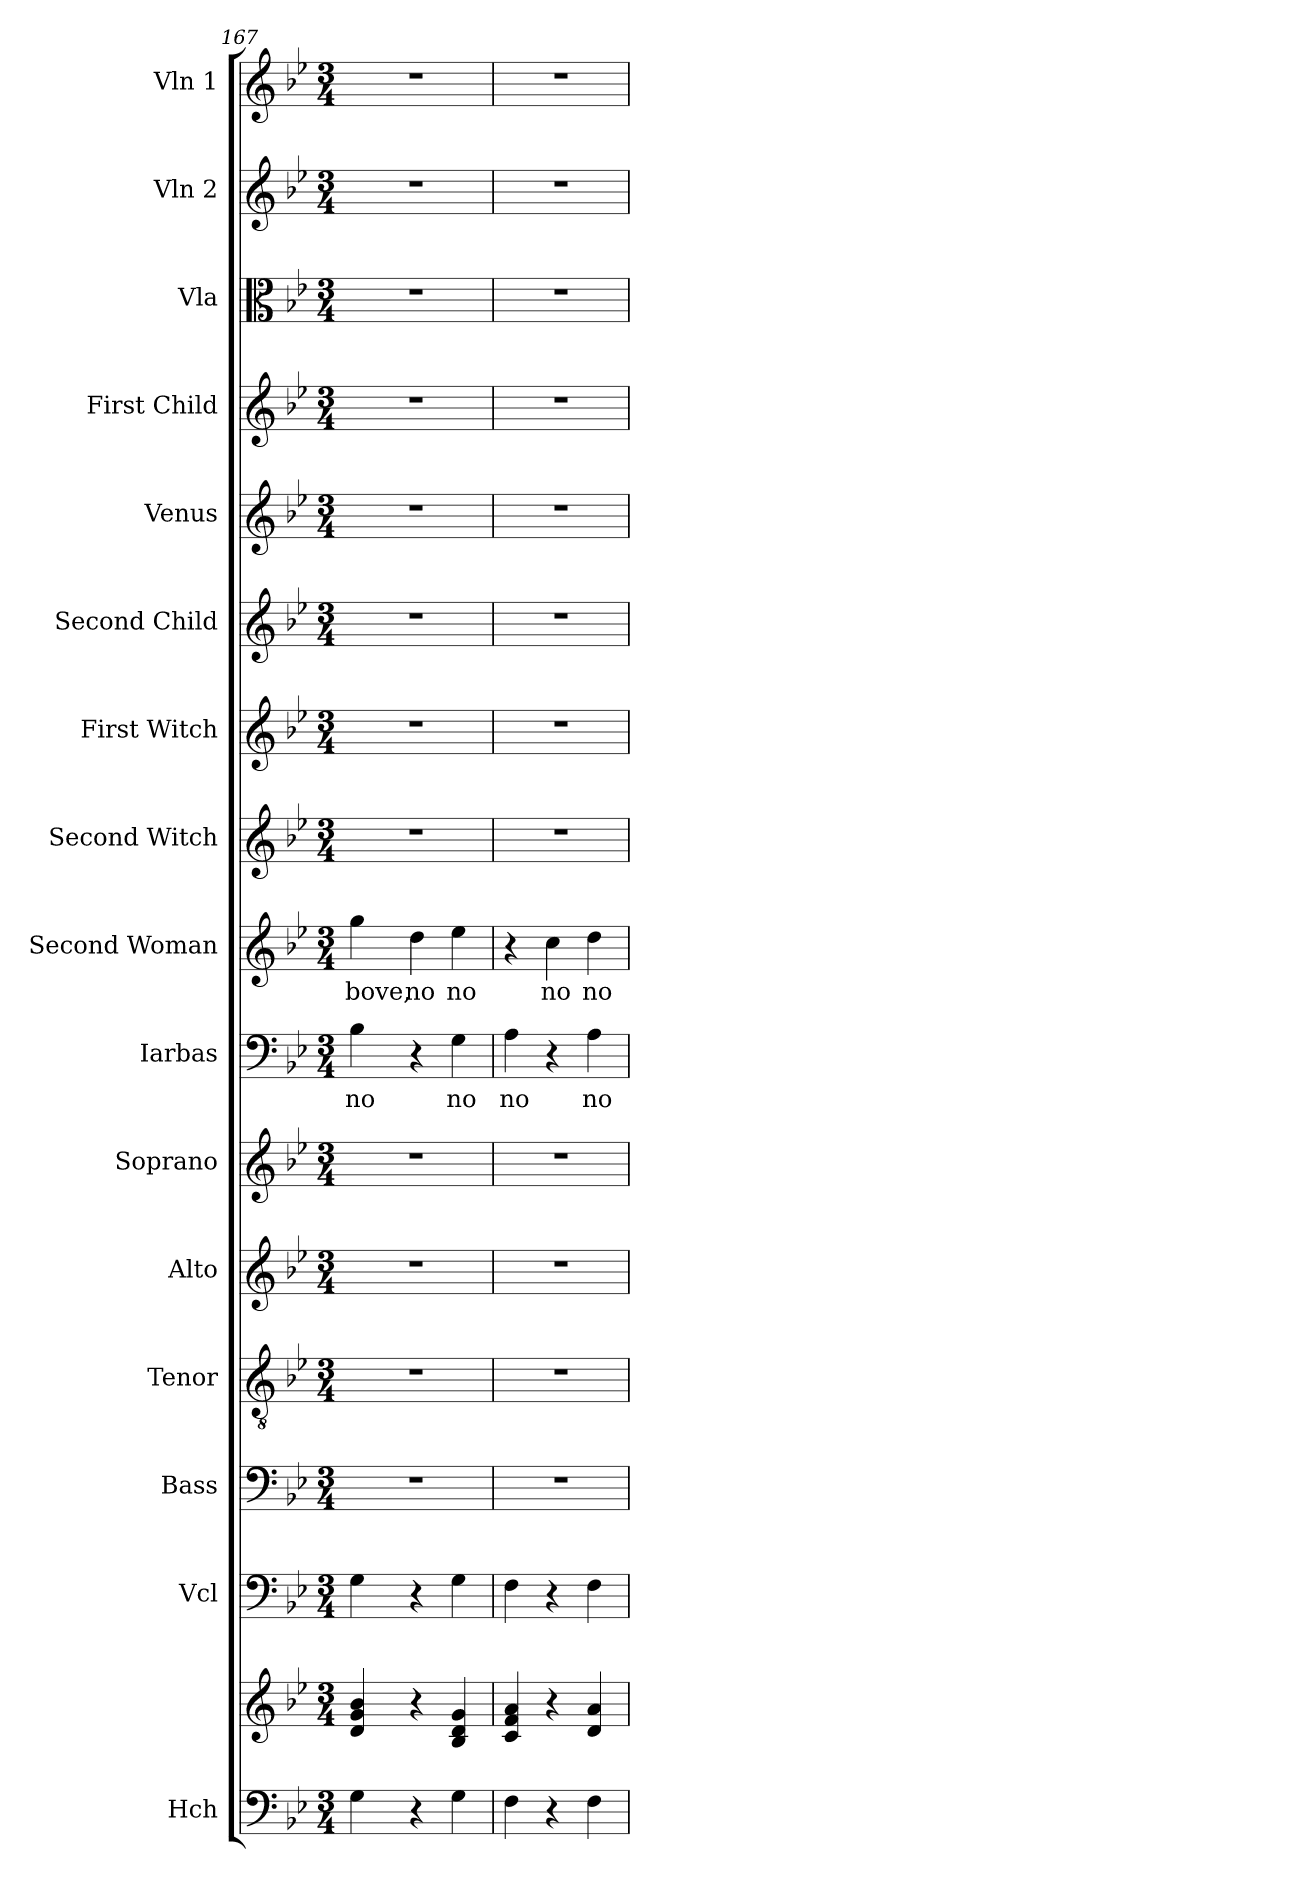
**kern	**kern	**kern	**kern	**kern	**kern	**kern	**kern	**text	**kern	**text	**kern	**kern	**kern	**kern	**kern	**kern	**kern	**kern
*part16	*part16	*part15	*part14	*part13	*part12	*part11	*part10	*part10	*part9	*part9	*part8	*part7	*part6	*part5	*part4	*part3	*part2	*part1
*staff17	*staff16	*staff15	*staff14	*staff13	*staff12	*staff11	*staff10	*staff10	*staff9	*staff9	*staff8	*staff7	*staff6	*staff5	*staff4	*staff3	*staff2	*staff1
*I"Hch	*	*I"Vcl	*I"Bass	*I"Tenor	*I"Alto	*I"Soprano	*I"Iarbas	*	*I"Second Woman	*	*I"Second Witch	*I"First Witch	*I"Second Child	*I"Venus	*I"First Child	*I"Vla	*I"Vln 2	*I"Vln 1
*I'Hch.	*	*I'Vc.	*I'B.	*I'T.	*I'A.	*I'S.	*I'I.	*	*I'2W	*	*I'W2.	*I'W1	*I'C2.	*I'V.	*I'C1	*I'Vla.	*I'Vln.	*I'Vln.
*clefF4	*clefG2	*clefF4	*clefF4	*clefGv2	*clefG2	*clefG2	*clefF4	*	*clefG2	*	*clefG2	*clefG2	*clefG2	*clefG2	*clefG2	*clefC3	*clefG2	*clefG2
*k[b-e-]	*k[b-e-]	*k[b-e-]	*k[b-e-]	*k[b-e-]	*k[b-e-]	*k[b-e-]	*k[b-e-]	*	*k[b-e-]	*	*k[b-e-]	*k[b-e-]	*k[b-e-]	*k[b-e-]	*k[b-e-]	*k[b-e-]	*k[b-e-]	*k[b-e-]
*M3/4	*M3/4	*M3/4	*M3/4	*M3/4	*M3/4	*M3/4	*M3/4	*	*M3/4	*	*M3/4	*M3/4	*M3/4	*M3/4	*M3/4	*M3/4	*M3/4	*M3/4
=167	=167	=167	=167	=167	=167	=167	=167	=167	=167	=167	=167	=167	=167	=167	=167	=167	=167	=167
!	!	!	!	!	!	!	!	!LO:LY:b	!	!LO:LY:b	!	!	!	!	!	!	!	!
4G\	4d/ 4g/ 4b-/	4G\	2.r	2.r	2.r	2.r	4B-\	no	4gg\	-bove,	2.r	2.r	2.r	2.r	2.r	2.r	2.r	2.r
!	!	!	!	!	!	!	!	!	!	!LO:LY:b	!	!	!	!	!	!	!	!
4r	4r	4r	.	.	.	.	4r	.	4dd\	no	.	.	.	.	.	.	.	.
!	!	!	!	!	!	!	!	!LO:LY:b	!	!LO:LY:b	!	!	!	!	!	!	!	!
4G\	4B-/ 4d/ 4g/	4G\	.	.	.	.	4G\	no	4ee-\	no	.	.	.	.	.	.	.	.
=168	=168	=168	=168	=168	=168	=168	=168	=168	=168	=168	=168	=168	=168	=168	=168	=168	=168	=168
!	!	!	!	!	!	!	!	!LO:LY:b	!	!	!	!	!	!	!	!	!	!
4F\	4c/ 4f/ 4a/	4F\	2.r	2.r	2.r	2.r	4A\	no	4r	.	2.r	2.r	2.r	2.r	2.r	2.r	2.r	2.r
!	!	!	!	!	!	!	!	!	!	!LO:LY:b	!	!	!	!	!	!	!	!
4r	4r	4r	.	.	.	.	4r	.	4cc\	no	.	.	.	.	.	.	.	.
!	!	!	!	!	!	!	!	!LO:LY:b	!	!LO:LY:b	!	!	!	!	!	!	!	!
4F\	4d/ 4a/	4F\	.	.	.	.	4A\	no	4dd\	no	.	.	.	.	.	.	.	.
=	=	=	=	=	=	=	=	=	=	=	=	=	=	=	=	=	=	=
*-	*-	*-	*-	*-	*-	*-	*-	*-	*-	*-	*-	*-	*-	*-	*-	*-	*-	*-
